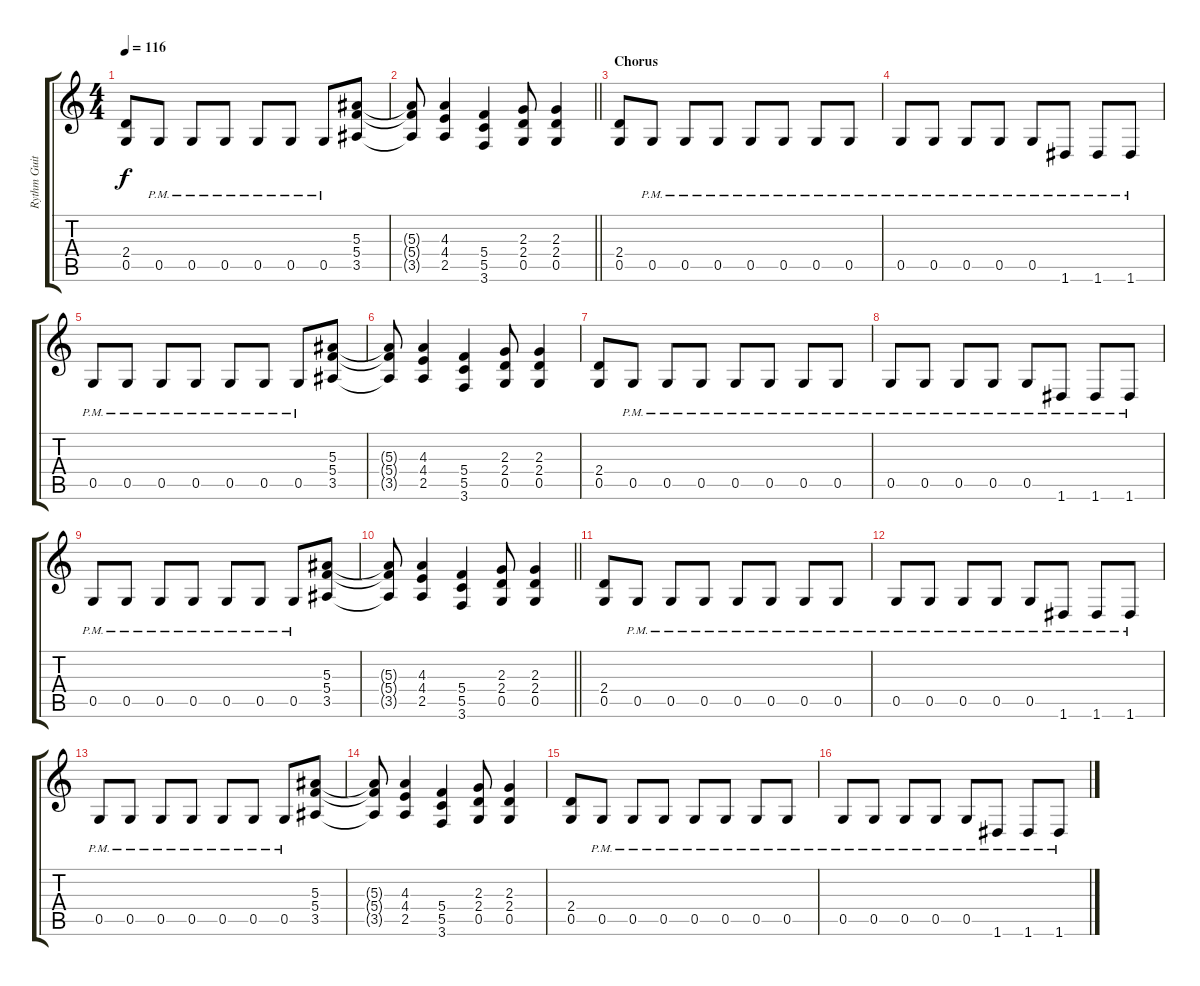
\track ("Rythm Guitar II" "Rythm Guit") {instrument overdrivenguitar}
\staff {score tabs}
\tuning (D4 A3 F3 C3 G2 D2) {hide}
\ts (4 4)
\tempo 116
\clef g2
\ks c
(2.4 0.5).8{dy f} 0.5{pm}.8 0.5{pm}.8 0.5{pm}.8 0.5{pm}.8 0.5{pm}.8 0.5{pm}.8 (5.3 5.4 3.5).8{volume 13 balance 14 instrument overdrivenguitar} |
\barLineRight lightlight
(5.3{t} 5.4{t} 3.5{t}).8 (4.3 4.4 2.5).4 (5.4 5.5 3.6).4 (2.3 2.4 0.5).8 (2.3 2.4 0.5).4 |
\section ("" "Chorus")
(2.4 0.5).8 0.5{pm}.8 0.5{pm}.8 0.5{pm}.8 0.5{pm}.8 0.5{pm}.8 0.5{pm}.8 0.5{pm}.8 |
0.5{pm}.8 0.5{pm}.8 0.5{pm}.8 0.5{pm}.8 0.5{pm}.8 1.6{pm}.8 1.6{pm}.8 1.6{pm}.8 |
0.5{pm}.8 0.5{pm}.8 0.5{pm}.8 0.5{pm}.8 0.5{pm}.8 0.5{pm}.8 0.5{pm}.8 (5.3 5.4 3.5).8 |
(5.3{t} 5.4{t} 3.5{t}).8 (4.3 4.4 2.5).4 (5.4 5.5 3.6).4 (2.3 2.4 0.5).8 (2.3 2.4 0.5).4 |
(2.4 0.5).8 0.5{pm}.8 0.5{pm}.8 0.5{pm}.8 0.5{pm}.8 0.5{pm}.8 0.5{pm}.8 0.5{pm}.8 |
0.5{pm}.8 0.5{pm}.8 0.5{pm}.8 0.5{pm}.8 0.5{pm}.8 1.6{pm}.8 1.6{pm}.8 1.6{pm}.8 |
0.5{pm}.8 0.5{pm}.8 0.5{pm}.8 0.5{pm}.8 0.5{pm}.8 0.5{pm}.8 0.5{pm}.8 (5.3 5.4 3.5).8 |
\barLineRight lightlight
(5.3{t} 5.4{t} 3.5{t}).8 (4.3 4.4 2.5).4 (5.4 5.5 3.6).4 (2.3 2.4 0.5).8 (2.3 2.4 0.5).4 |
(2.4 0.5).8 0.5{pm}.8 0.5{pm}.8 0.5{pm}.8 0.5{pm}.8 0.5{pm}.8 0.5{pm}.8 0.5{pm}.8 |
0.5{pm}.8 0.5{pm}.8 0.5{pm}.8 0.5{pm}.8 0.5{pm}.8 1.6{pm}.8 1.6{pm}.8 1.6{pm}.8 |
0.5{pm}.8 0.5{pm}.8 0.5{pm}.8 0.5{pm}.8 0.5{pm}.8 0.5{pm}.8 0.5{pm}.8 (5.3 5.4 3.5).8 |
(5.3{t} 5.4{t} 3.5{t}).8 (4.3 4.4 2.5).4 (5.4 5.5 3.6).4 (2.3 2.4 0.5).8 (2.3 2.4 0.5).4 |
(2.4 0.5).8 0.5{pm}.8 0.5{pm}.8 0.5{pm}.8 0.5{pm}.8 0.5{pm}.8 0.5{pm}.8 0.5{pm}.8 |
0.5{pm}.8 0.5{pm}.8 0.5{pm}.8 0.5{pm}.8 0.5{pm}.8 1.6{pm}.8 1.6{pm}.8 1.6{pm}.8
